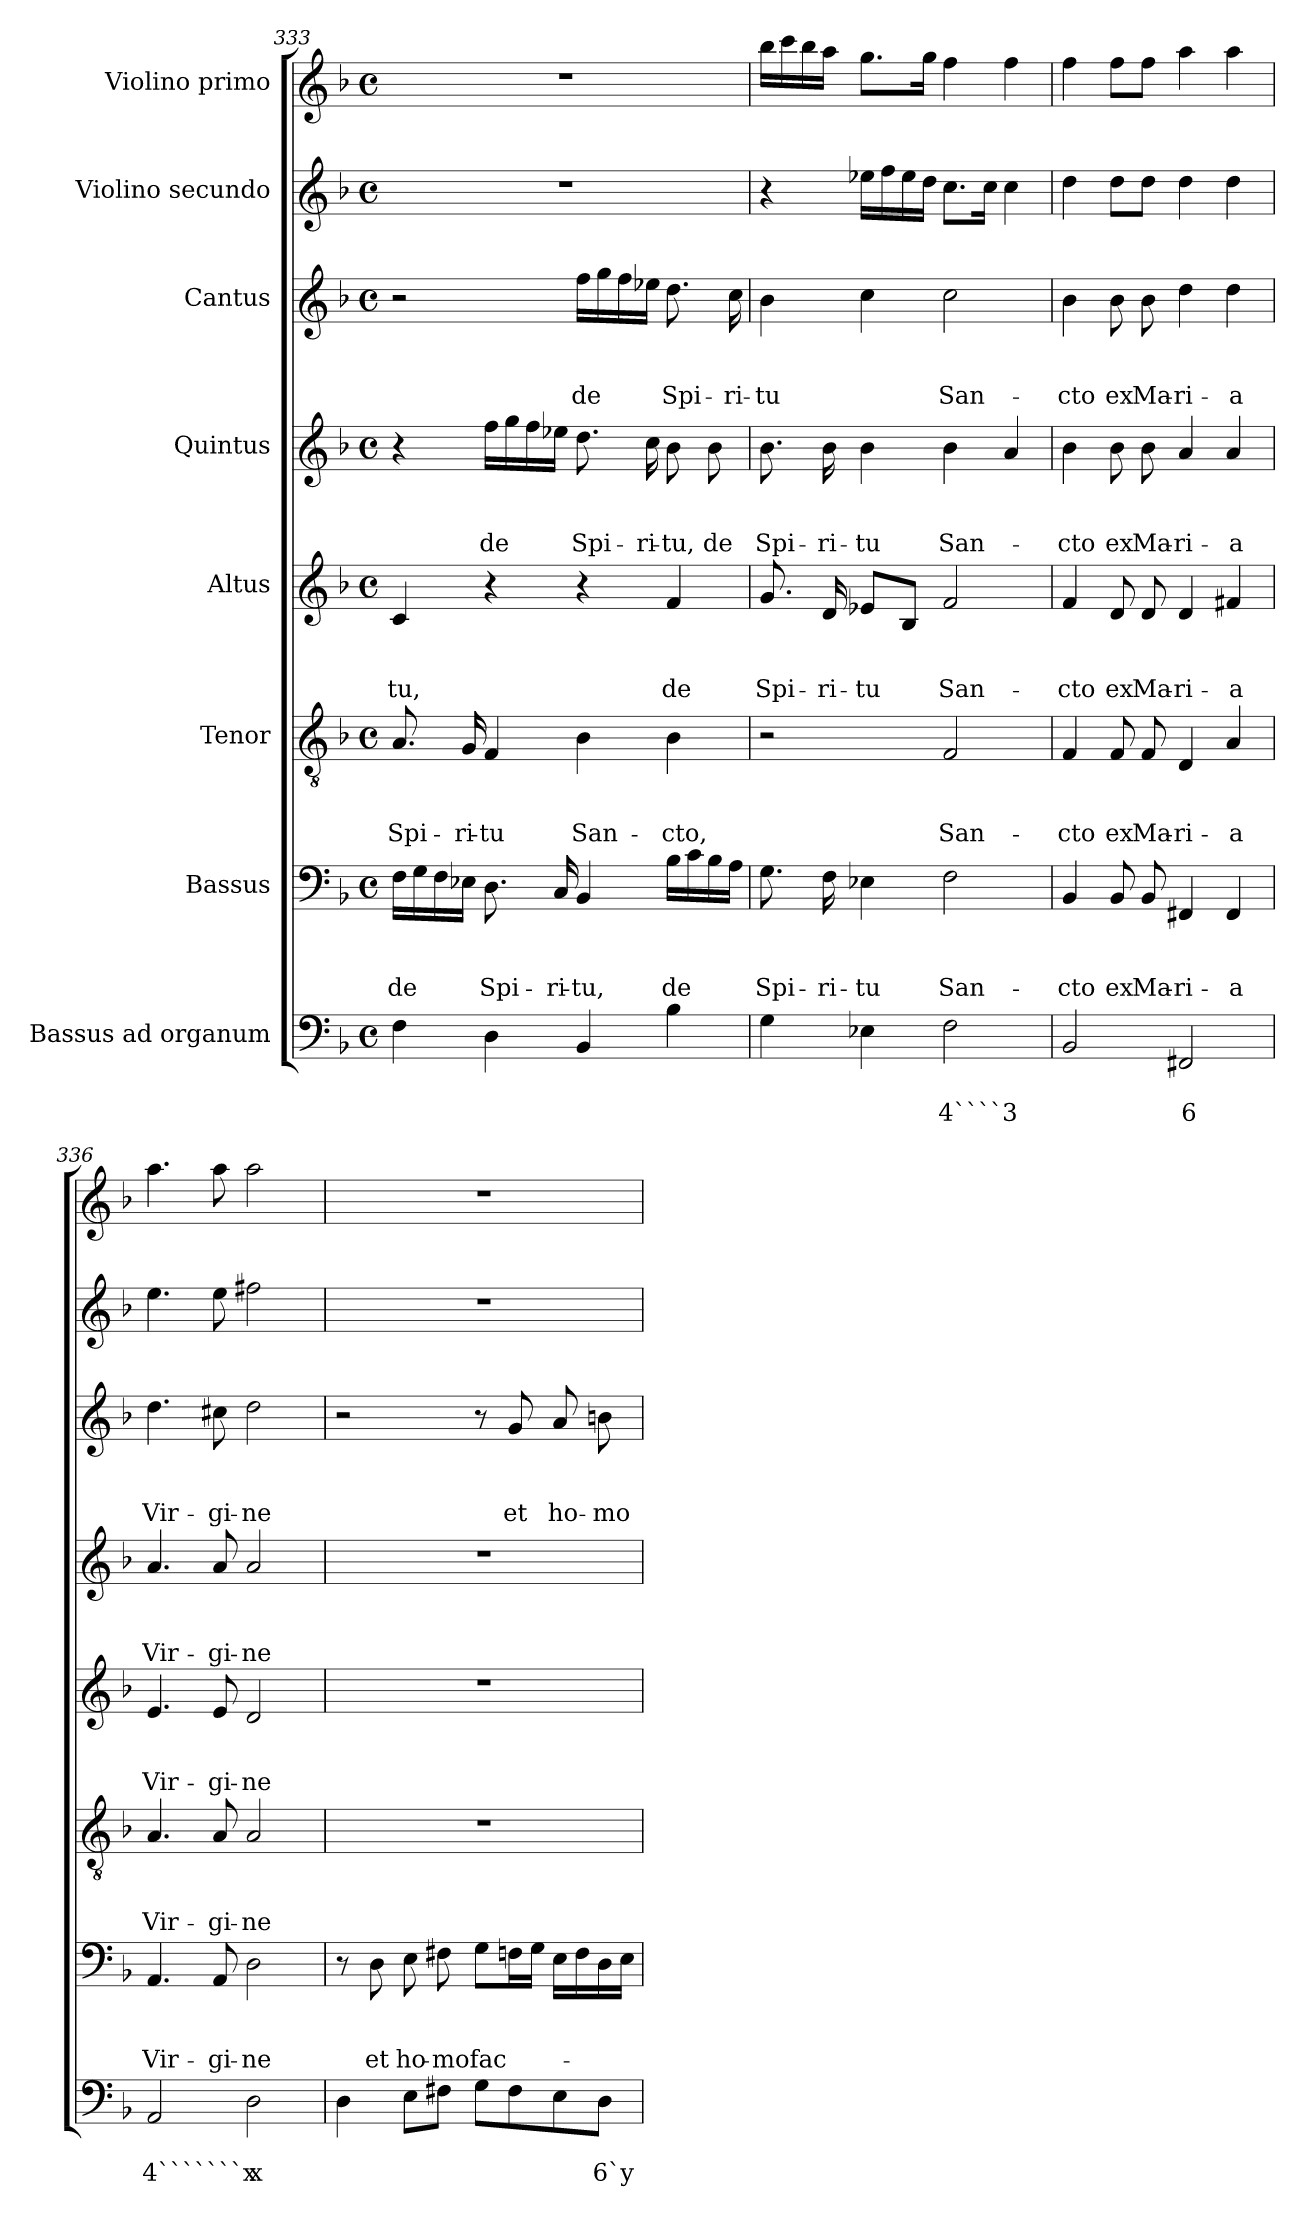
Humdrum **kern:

**kern	**text	**text	**kern	**text	**text	**text	**kern	**text	**text	**text	**kern	**text	**text	**text	**kern	**text	**text	**text	**kern	**text	**text	**text	**kern	**kern
*part8	*part8	*part8	*part7	*part7	*part7	*part7	*part6	*part6	*part6	*part6	*part5	*part5	*part5	*part5	*part4	*part4	*part4	*part4	*part3	*part3	*part3	*part3	*part2	*part1
*staff8	*staff8	*staff8	*staff7	*staff7	*staff7	*staff7	*staff6	*staff6	*staff6	*staff6	*staff5	*staff5	*staff5	*staff5	*staff4	*staff4	*staff4	*staff4	*staff3	*staff3	*staff3	*staff3	*staff2	*staff1
*I"Bassus ad  organum	*	*	*I"Bassus	*	*	*	*I"Tenor	*	*	*	*I"Altus	*	*	*	*I"Quintus	*	*	*	*I"Cantus	*	*	*	*I"Violino secundo	*I"Violino primo
*clefF4	*	*	*clefF4	*	*	*	*clefGv2	*	*	*	*clefG2	*	*	*	*clefG2	*	*	*	*clefG2	*	*	*	*clefG2	*clefG2
*k[b-]	*	*	*k[b-]	*	*	*	*k[b-]	*	*	*	*k[b-]	*	*	*	*k[b-]	*	*	*	*k[b-]	*	*	*	*k[b-]	*k[b-]
*F:	*	*	*F:	*	*	*	*F:	*	*	*	*F:	*	*	*	*F:	*	*	*	*F:	*	*	*	*F:	*F:
*M4/4	*	*	*M4/4	*	*	*	*M4/4	*	*	*	*M4/4	*	*	*	*M4/4	*	*	*	*M4/4	*	*	*	*M4/4	*M4/4
*met(c)	*	*	*met(c)	*	*	*	*met(c)	*	*	*	*met(c)	*	*	*	*met(c)	*	*	*	*met(c)	*	*	*	*met(c)	*met(c)
=333	=333	=333	=333	=333	=333	=333	=333	=333	=333	=333	=333	=333	=333	=333	=333	=333	=333	=333	=333	=333	=333	=333	=333	=333
!	!	!	!	!	!	!LO:LY:b	!	!	!	!LO:LY:b	!	!	!	!LO:LY:b	!	!	!	!	!	!	!	!	!	!
4F\	.	.	16F\LL	.	.	de	8.A/	.	.	Spi-	4c/	.	.	-tu,	4r	.	.	.	2r	.	.	.	1r	1r
.	.	.	16G\	.	.	.	.	.	.	.	.	.	.	.	.	.	.	.	.	.	.	.	.	.
.	.	.	16F\	.	.	.	.	.	.	.	.	.	.	.	.	.	.	.	.	.	.	.	.	.
!	!	!	!	!	!	!	!	!	!	!LO:LY:b	!	!	!	!	!	!	!	!	!	!	!	!	!	!
.	.	.	16E-X\JJ	.	.	.	16G/	.	.	-ri-	.	.	.	.	.	.	.	.	.	.	.	.	.	.
!	!	!	!	!	!	!LO:LY:b	!	!	!	!LO:LY:b	!	!	!	!	!	!	!	!LO:LY:b	!	!	!	!	!	!
4D\	.	.	8.D\	.	.	Spi-	4F/	.	.	-tu	4r	.	.	.	16ff\LL	.	.	de	.	.	.	.	.	.
.	.	.	.	.	.	.	.	.	.	.	.	.	.	.	16gg\	.	.	.	.	.	.	.	.	.
.	.	.	.	.	.	.	.	.	.	.	.	.	.	.	16ff\	.	.	.	.	.	.	.	.	.
!	!	!	!	!	!	!LO:LY:b	!	!	!	!	!	!	!	!	!	!	!	!	!	!	!	!	!	!
.	.	.	16C/	.	.	-ri-	.	.	.	.	.	.	.	.	16ee-X\JJ	.	.	.	.	.	.	.	.	.
!	!	!	!	!	!	!LO:LY:b	!	!	!	!LO:LY:b	!	!	!	!	!	!	!	!LO:LY:b	!	!	!	!LO:LY:b	!	!
4BB-/	.	.	4BB-/	.	.	-tu,	4B-\	.	.	San-	4r	.	.	.	8.dd\	.	.	Spi-	16ff\LL	.	.	de	.	.
.	.	.	.	.	.	.	.	.	.	.	.	.	.	.	.	.	.	.	16gg\	.	.	.	.	.
.	.	.	.	.	.	.	.	.	.	.	.	.	.	.	.	.	.	.	16ff\	.	.	.	.	.
!	!	!	!	!	!	!	!	!	!	!	!	!	!	!	!	!	!	!LO:LY:b	!	!	!	!	!	!
.	.	.	.	.	.	.	.	.	.	.	.	.	.	.	16cc\	.	.	-ri-	16ee-X\JJ	.	.	.	.	.
!	!	!	!	!	!	!LO:LY:b	!	!	!	!LO:LY:b	!	!	!	!LO:LY:b	!	!	!	!LO:LY:b	!	!	!	!LO:LY:b	!	!
4B-\	.	.	16B-\LL	.	.	de	4B-\	.	.	-cto,	4f/	.	.	de	8b-\	.	.	-tu,	8.dd\	.	.	Spi-	.	.
.	.	.	16c\	.	.	.	.	.	.	.	.	.	.	.	.	.	.	.	.	.	.	.	.	.
!	!	!	!	!	!	!	!	!	!	!	!	!	!	!	!	!	!	!LO:LY:b	!	!	!	!	!	!
.	.	.	16B-\	.	.	.	.	.	.	.	.	.	.	.	8b-\	.	.	de	.	.	.	.	.	.
!	!	!	!	!	!	!	!	!	!	!	!	!	!	!	!	!	!	!	!	!	!	!LO:LY:b	!	!
.	.	.	16A\JJ	.	.	.	.	.	.	.	.	.	.	.	.	.	.	.	16cc\	.	.	-ri-	.	.
=334	=334	=334	=334	=334	=334	=334	=334	=334	=334	=334	=334	=334	=334	=334	=334	=334	=334	=334	=334	=334	=334	=334	=334	=334
!	!	!	!	!	!	!LO:LY:b	!	!	!	!	!	!	!	!LO:LY:b	!	!	!	!LO:LY:b	!	!	!	!LO:LY:b	!	!
4G\	.	.	8.G\	.	.	Spi-	2r	.	.	.	8.g/	.	.	Spi-	8.b-\	.	.	Spi-	4b-\	.	.	-tu	4r	16bb-\LL
.	.	.	.	.	.	.	.	.	.	.	.	.	.	.	.	.	.	.	.	.	.	.	.	16ccc\
.	.	.	.	.	.	.	.	.	.	.	.	.	.	.	.	.	.	.	.	.	.	.	.	16bb-\
!	!	!	!	!	!	!LO:LY:b	!	!	!	!	!	!	!	!LO:LY:b	!	!	!	!LO:LY:b	!	!	!	!	!	!
.	.	.	16F\	.	.	-ri-	.	.	.	.	16d/	.	.	-ri-	16b-\	.	.	-ri-	.	.	.	.	.	16aa\JJ
!	!	!	!	!	!	!LO:LY:b	!	!	!	!	!	!	!	!LO:LY:b	!	!	!	!LO:LY:b	!	!	!	!	!	!
4E-X\	.	.	4E-X\	.	.	-tu	.	.	.	.	8e-X/L	.	.	-tu	4b-\	.	.	-tu	4cc\	.	.	.	16ee-X\LL	8.gg\L
.	.	.	.	.	.	.	.	.	.	.	.	.	.	.	.	.	.	.	.	.	.	.	16ff\	.
.	.	.	.	.	.	.	.	.	.	.	8B-/J	.	.	.	.	.	.	.	.	.	.	.	16ee-\	.
.	.	.	.	.	.	.	.	.	.	.	.	.	.	.	.	.	.	.	.	.	.	.	16dd\JJ	16gg\Jk
!	!	!LO:LY:b	!	!	!	!LO:LY:b	!	!	!	!LO:LY:b	!	!	!	!LO:LY:b	!	!	!	!LO:LY:b	!	!	!	!LO:LY:b	!	!
2F\	.	4````3	2F\	.	.	San-	2F/	.	.	San-	2f/	.	.	San-	4b-\	.	.	San-	2cc\	.	.	San-	8.cc\L	4ff\
.	.	.	.	.	.	.	.	.	.	.	.	.	.	.	.	.	.	.	.	.	.	.	16cc\Jk	.
.	.	.	.	.	.	.	.	.	.	.	.	.	.	.	4a/	.	.	.	.	.	.	.	4cc\	4ff\
=335	=335	=335	=335	=335	=335	=335	=335	=335	=335	=335	=335	=335	=335	=335	=335	=335	=335	=335	=335	=335	=335	=335	=335	=335
!	!	!	!	!	!	!LO:LY:b	!	!	!	!LO:LY:b	!	!	!	!LO:LY:b	!	!	!	!LO:LY:b	!	!	!	!LO:LY:b	!	!
2BB-/	.	.	4BB-/	.	.	-cto	4F/	.	.	-cto	4f/	.	.	-cto	4b-\	.	.	-cto	4b-\	.	.	-cto	4dd\	4ff\
!	!	!	!	!	!	!LO:LY:b	!	!	!	!LO:LY:b	!	!	!	!LO:LY:b	!	!	!	!LO:LY:b	!	!	!	!LO:LY:b	!	!
.	.	.	8BB-/	.	.	ex	8F/	.	.	ex	8d/	.	.	ex	8b-\	.	.	ex	8b-\	.	.	ex	8dd\L	8ff\L
!	!	!	!	!	!	!LO:LY:b	!	!	!	!LO:LY:b	!	!	!	!LO:LY:b	!	!	!	!LO:LY:b	!	!	!	!LO:LY:b	!	!
.	.	.	8BB-/	.	.	Ma-	8F/	.	.	Ma-	8d/	.	.	Ma-	8b-\	.	.	Ma-	8b-\	.	.	Ma-	8dd\J	8ff\J
!	!	!LO:LY:b	!	!	!	!LO:LY:b	!	!	!	!LO:LY:b	!	!	!	!LO:LY:b	!	!	!	!LO:LY:b	!	!	!	!LO:LY:b	!	!
2FF#X/	.	6	4FF#X/	.	.	-ri-	4D/	.	.	-ri-	4d/	.	.	-ri-	4a/	.	.	-ri-	4dd\	.	.	-ri-	4dd\	4aa\
!	!	!	!	!	!	!LO:LY:b	!	!	!	!LO:LY:b	!	!	!	!LO:LY:b	!	!	!	!LO:LY:b	!	!	!	!LO:LY:b	!	!
.	.	.	4FF#/	.	.	-a	4A/	.	.	-a	4f#X/	.	.	-a	4a/	.	.	-a	4dd\	.	.	-a	4dd\	4aa\
!!LO:PB:g=z
=336	=336	=336	=336	=336	=336	=336	=336	=336	=336	=336	=336	=336	=336	=336	=336	=336	=336	=336	=336	=336	=336	=336	=336	=336
!	!	!LO:LY:b	!	!	!	!LO:LY:b	!	!	!	!LO:LY:b	!	!	!	!LO:LY:b	!	!	!	!LO:LY:b	!	!	!	!LO:LY:b	!	!
2AA/	.	4```````x	4.AA/	.	.	Vir-	4.A/	.	.	Vir-	4.e/	.	.	Vir-	4.a/	.	.	Vir-	4.dd\	.	.	Vir-	4.ee\	4.aa\
!	!	!	!	!	!	!LO:LY:b	!	!	!	!LO:LY:b	!	!	!	!LO:LY:b	!	!	!	!LO:LY:b	!	!	!	!LO:LY:b	!	!
.	.	.	8AA/	.	.	-gi-	8A/	.	.	-gi-	8e/	.	.	-gi-	8a/	.	.	-gi-	8cc#X\	.	.	-gi-	8ee\	8aa\
!	!	!LO:LY:b	!	!	!	!LO:LY:b	!	!	!	!LO:LY:b	!	!	!	!LO:LY:b	!	!	!	!LO:LY:b	!	!	!	!LO:LY:b	!	!
2D\	.	x	2D\	.	.	-ne	2A/	.	.	-ne	2d/	.	.	-ne	2a/	.	.	-ne	2dd\	.	.	-ne	2ff#X\	2aa\
=337	=337	=337	=337	=337	=337	=337	=337	=337	=337	=337	=337	=337	=337	=337	=337	=337	=337	=337	=337	=337	=337	=337	=337	=337
4D\	.	.	8r	.	.	.	1r	.	.	.	1r	.	.	.	1r	.	.	.	2r	.	.	.	1r	1r
!	!	!	!	!	!	!LO:LY:b	!	!	!	!	!	!	!	!	!	!	!	!	!	!	!	!	!	!
.	.	.	8D\	.	.	et	.	.	.	.	.	.	.	.	.	.	.	.	.	.	.	.	.	.
!	!	!	!	!	!	!LO:LY:b	!	!	!	!	!	!	!	!	!	!	!	!	!	!	!	!	!	!
8E\L	.	.	8E\	.	.	ho-	.	.	.	.	.	.	.	.	.	.	.	.	.	.	.	.	.	.
!	!	!	!	!	!	!LO:LY:b	!	!	!	!	!	!	!	!	!	!	!	!	!	!	!	!	!	!
8F#X\J	.	.	8F#X\	.	.	-mo	.	.	.	.	.	.	.	.	.	.	.	.	.	.	.	.	.	.
!	!	!	!	!	!	!LO:LY:b	!	!	!	!	!	!	!	!	!	!	!	!	!	!	!	!	!	!
8G\L	.	.	8G\L	.	.	fac-	.	.	.	.	.	.	.	.	.	.	.	.	8r	.	.	.	.	.
!	!	!	!	!	!	!	!	!	!	!	!	!	!	!	!	!	!	!	!	!	!	!LO:LY:b	!	!
8F#\	.	.	16Fn\L	.	.	.	.	.	.	.	.	.	.	.	.	.	.	.	8g/	.	.	et	.	.
.	.	.	16G\JJ	.	.	.	.	.	.	.	.	.	.	.	.	.	.	.	.	.	.	.	.	.
!	!	!	!	!	!	!	!	!	!	!	!	!	!	!	!	!	!	!	!	!	!	!LO:LY:b	!	!
8E\	.	.	16E\LL	.	.	.	.	.	.	.	.	.	.	.	.	.	.	.	8a/	.	.	ho-	.	.
.	.	.	16F\	.	.	.	.	.	.	.	.	.	.	.	.	.	.	.	.	.	.	.	.	.
!	!	!LO:LY:b	!	!	!	!	!	!	!	!	!	!	!	!	!	!	!	!	!	!	!	!LO:LY:b	!	!
8D\J	.	6`y	16D\	.	.	.	.	.	.	.	.	.	.	.	.	.	.	.	8bn\	.	.	-mo	.	.
.	.	.	16E\JJ	.	.	.	.	.	.	.	.	.	.	.	.	.	.	.	.	.	.	.	.	.
=	=	=	=	=	=	=	=	=	=	=	=	=	=	=	=	=	=	=	=	=	=	=	=	=
*-	*-	*-	*-	*-	*-	*-	*-	*-	*-	*-	*-	*-	*-	*-	*-	*-	*-	*-	*-	*-	*-	*-	*-	*-
